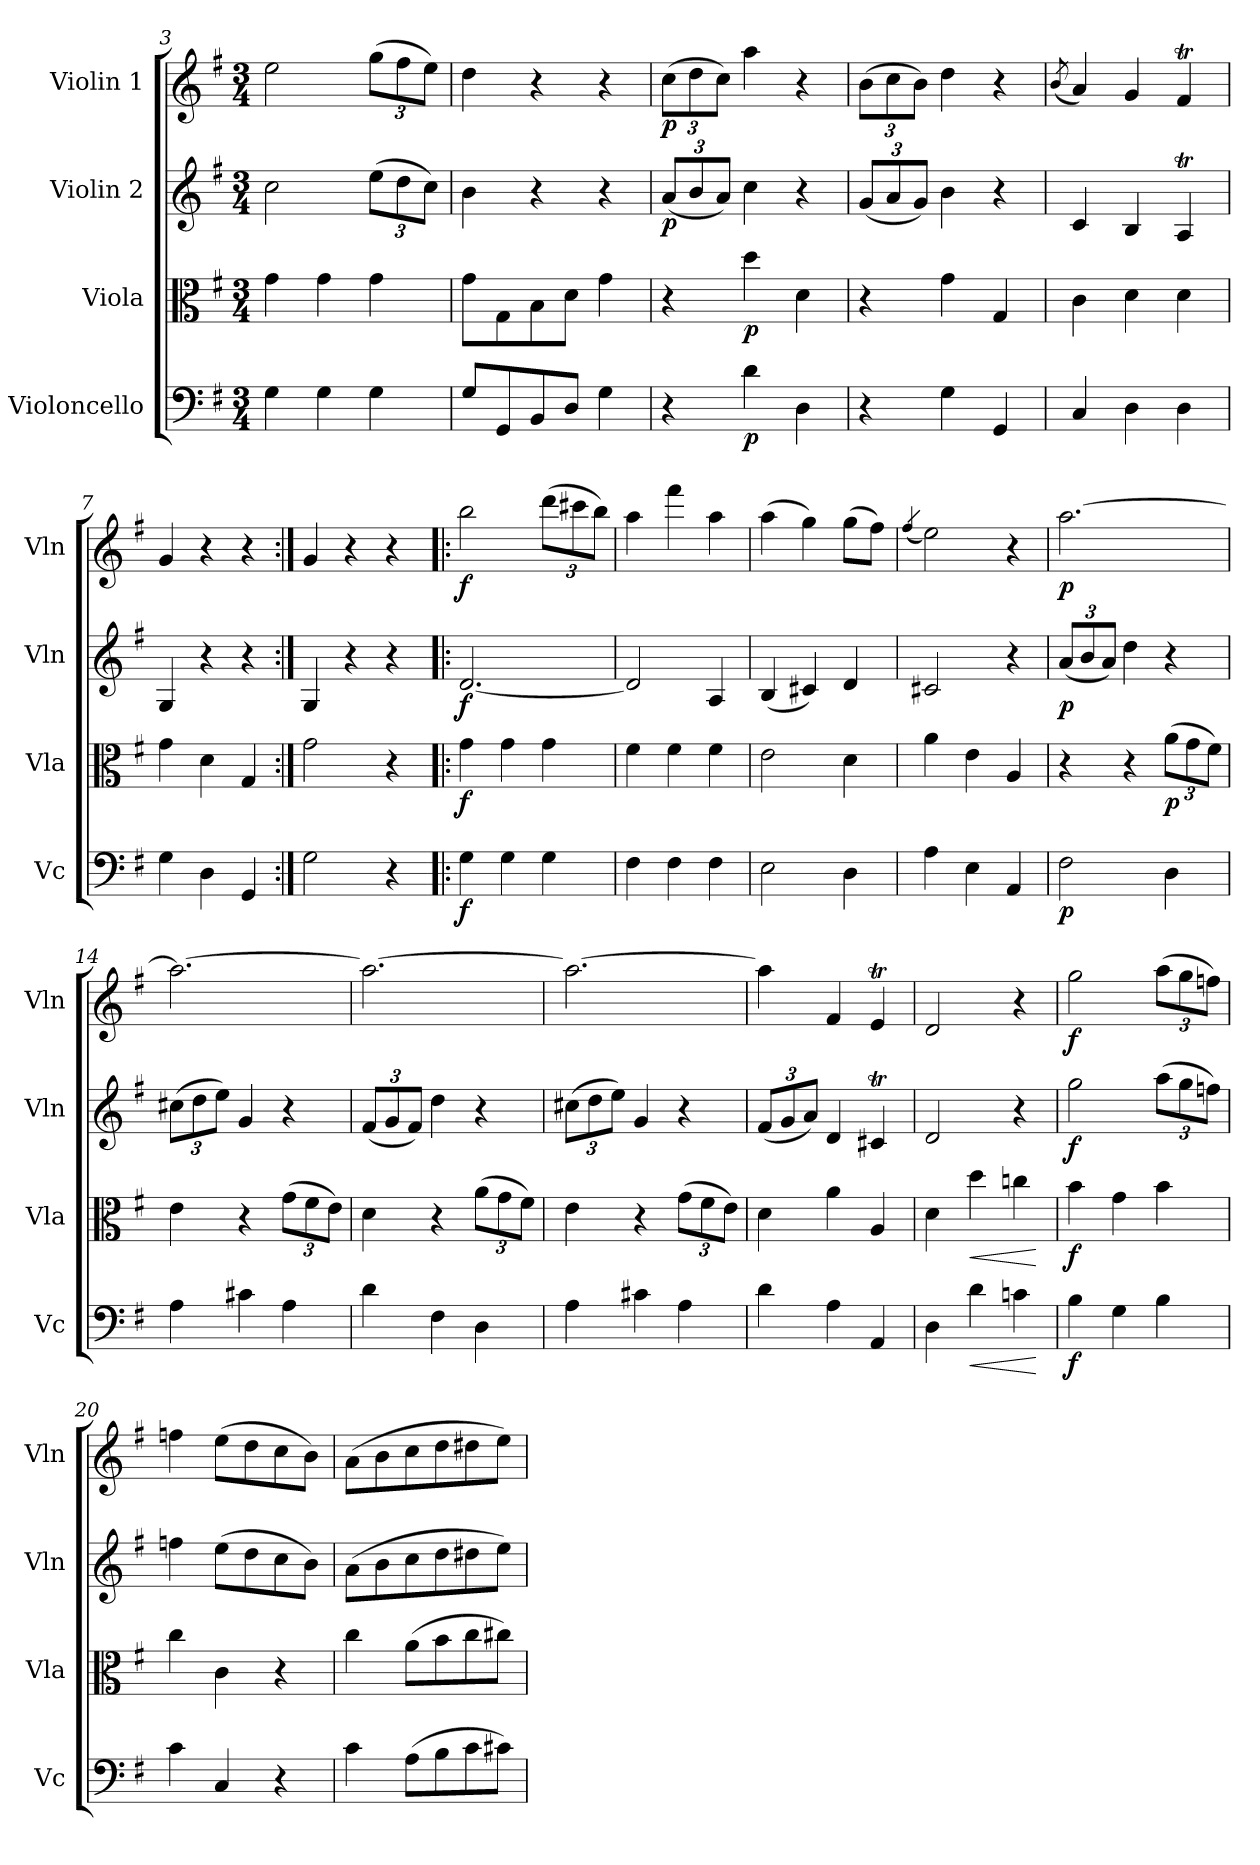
**kern	**dynam	**kern	**dynam	**kern	**dynam	**kern	**dynam
*part4	*part4	*part3	*part3	*part2	*part2	*part1	*part1
*staff4	*staff4	*staff3	*staff3	*staff2	*staff2	*staff1	*staff1
*I"Violoncello	*	*I"Viola	*	*I"Violin 2	*	*I"Violin 1	*
*I'Vc	*	*I'Vla	*	*I'Vln	*	*I'Vln	*
*clefF4	*	*clefC3	*	*clefG2	*	*clefG2	*
*k[f#]	*	*k[f#]	*	*k[f#]	*	*k[f#]	*
*M3/4	*	*M3/4	*	*M3/4	*	*M3/4	*
=3	=3	=3	=3	=3	=3	=3	=3
4G\	.	4g\	.	2cc\	.	2ee\	.
4G\	.	4g\	.	.	.	.	.
*	*	*	*	*Xbrackettup	*	*Xbrackettup	*
4G\	.	4g\	.	(12ee\L	.	(12gg\L	.
.	.	.	.	12dd\	.	12ff#\	.
.	.	.	.	12cc\J)	.	12ee\J)	.
=4	=4	=4	=4	=4	=4	=4	=4
8G/L	.	8g\L	.	4b\	.	4dd\	.
8GG/	.	8G\	.	.	.	.	.
8BB/	.	8B\	.	4r	.	4r	.
8D/J	.	8d\J	.	.	.	.	.
4G\	.	4g\	.	4r	.	4r	.
=5	=5	=5	=5	=5	=5	=5	=5
!	!	!	!	!	!LO:DY:b	!	!LO:DY:b
4r	.	4r	.	(12a/L	p	(12cc\L	p
.	.	.	.	12b/	.	12dd\	.
.	.	.	.	12a/J)	.	12cc\J)	.
!	!LO:DY:b	!	!LO:DY:b	!	!	!	!
4d\	p	4dd\	p	4cc\	.	4aa\	.
4D\	.	4d\	.	4r	.	4r	.
!!LO:LB:g=z
=6	=6	=6	=6	=6	=6	=6	=6
4r	.	4r	.	(12g/L	.	(12b\L	.
.	.	.	.	12a/	.	12cc\	.
.	.	.	.	12g/J)	.	12b\J)	.
4G\	.	4g\	.	4b\	.	4dd\	.
4GG/	.	4G/	.	4r	.	4r	.
=7	=7	=7	=7	=7	=7	=7	=7
.	.	.	.	.	.	(8qb/	.
4C/	.	4c\	.	4c/	.	4a/)	.
4D\	.	4d\	.	4B/	.	4g/	.
4D\	.	4d\	.	4AT/	.	4f#t/	.
=7X1	=7X1	=7X1	=7X1	=7X1	=7X1	=7X1	=7X1
4G\	.	4g\	.	4G/	.	4g/	.
4D\	.	4d\	.	4r	.	4r	.
4GG/	.	4G/	.	4r	.	4r	.
=8:|!	=8:|!	=8:|!	=8:|!	=8:|!	=8:|!	=8:|!	=8:|!
2G\	.	2g\	.	4G/	.	4g/	.
.	.	.	.	4r	.	4r	.
4r	.	4r	.	4r	.	4r	.
=9!|:	=9!|:	=9!|:	=9!|:	=9!|:	=9!|:	=9!|:	=9!|:
!	!LO:DY:b	!	!LO:DY:b	!	!LO:DY:b	!	!LO:DY:b
4G\	f	4g\	f	[2.d/	f	2bb\	f
4G\	.	4g\	.	.	.	.	.
4G\	.	4g\	.	.	.	(12ddd\L	.
.	.	.	.	.	.	12ccc#X\	.
.	.	.	.	.	.	12bb\J)	.
=10	=10	=10	=10	=10	=10	=10	=10
4F#\	.	4f#\	.	2d/]	.	4aa\	.
4F#\	.	4f#\	.	.	.	4fff#\	.
4F#\	.	4f#\	.	4A/	.	4aa\	.
=11	=11	=11	=11	=11	=11	=11	=11
2E\	.	2e\	.	(4B/	.	(4aa\	.
.	.	.	.	4c#X/)	.	4gg\)	.
4D\	.	4d\	.	4d/	.	(8gg\L	.
.	.	.	.	.	.	8ff#\J)	.
!!LO:LB:g=z
=12	=12	=12	=12	=12	=12	=12	=12
.	.	.	.	.	.	(4qff#/	.
4A\	.	4a\	.	2c#X/	.	2ee\)	.
4E\	.	4e\	.	.	.	.	.
4AA/	.	4A/	.	4r	.	4r	.
=13	=13	=13	=13	=13	=13	=13	=13
!	!LO:DY:b	!	!	!	!LO:DY:b	!	!LO:DY:b
2F#\	p	4r	.	(12a/L	p	[2.aa\	p
.	.	.	.	12b/	.	.	.
.	.	.	.	12a/J)	.	.	.
.	.	4r	.	4dd\	.	.	.
*	*	*Xbrackettup	*	*	*	*	*
!	!	!	!LO:DY:b	!	!	!	!
4D\	.	(12a\L	p	4r	.	.	.
.	.	12g\	.	.	.	.	.
.	.	12f#\J)	.	.	.	.	.
=14	=14	=14	=14	=14	=14	=14	=14
4A\	.	4e\	.	(12cc#X\L	.	2.aa\_	.
.	.	.	.	12dd\	.	.	.
.	.	.	.	12ee\J)	.	.	.
4c#X\	.	4r	.	4g/	.	.	.
4A\	.	(12g\L	.	4r	.	.	.
.	.	12f#\	.	.	.	.	.
.	.	12e\J)	.	.	.	.	.
=15	=15	=15	=15	=15	=15	=15	=15
4d\	.	4d\	.	(12f#/L	.	2.aa\_	.
.	.	.	.	12g/	.	.	.
.	.	.	.	12f#/J)	.	.	.
4F#\	.	4r	.	4dd\	.	.	.
4D\	.	(12a\L	.	4r	.	.	.
.	.	12g\	.	.	.	.	.
.	.	12f#\J)	.	.	.	.	.
=16	=16	=16	=16	=16	=16	=16	=16
4A\	.	4e\	.	(12cc#X\L	.	2.aa\_	.
.	.	.	.	12dd\	.	.	.
.	.	.	.	12ee\J)	.	.	.
4c#X\	.	4r	.	4g/	.	.	.
4A\	.	(12g\L	.	4r	.	.	.
.	.	12f#\	.	.	.	.	.
.	.	12e\J)	.	.	.	.	.
=17	=17	=17	=17	=17	=17	=17	=17
4d\	.	4d\	.	(12f#/L	.	4aa\]	.
.	.	.	.	12g/	.	.	.
.	.	.	.	12a/J)	.	.	.
4A\	.	4a\	.	4d/	.	4f#/	.
4AA/	.	4A/	.	4c#Xt/	.	4eT/	.
!!LO:LB:g=z
=18	=18	=18	=18	=18	=18	=18	=18
4D\	.	4d\	.	2d/	.	2d/	.
!	!LO:HP:b	!	!LO:HP:b	!	!	!	!
4d\	<	4dd\	<	.	.	.	.
4cn\	.	4ccn\	.	4r	.	4r	.
.	[	.	[	.	.	.	.
=19	=19	=19	=19	=19	=19	=19	=19
!	!LO:DY:b	!	!LO:DY:b	!	!LO:DY:b	!	!LO:DY:b
4B\	f	4b\	f	2gg\	f	2gg\	f
4G\	.	4g\	.	.	.	.	.
4B\	.	4b\	.	(12aa\L	.	(12aa\L	.
.	.	.	.	12gg\	.	12gg\	.
.	.	.	.	12ffn\J)	.	12ffn\J)	.
=20	=20	=20	=20	=20	=20	=20	=20
4c\	.	4cc\	.	4ffn\	.	4ffn\	.
4C/	.	4c\	.	(8ee\L	.	(8ee\L	.
.	.	.	.	8dd\	.	8dd\	.
4r	.	4r	.	8cc\	.	8cc\	.
.	.	.	.	8b\J)	.	8b\J)	.
=21	=21	=21	=21	=21	=21	=21	=21
4c\	.	4cc\	.	(8a\L	.	(8a\L	.
.	.	.	.	8b\	.	8b\	.
(8A\L	.	(8a\L	.	8cc\	.	8cc\	.
8B\	.	8b\	.	8dd\	.	8dd\	.
8c\	.	8cc\	.	8dd#X\	.	8dd#X\	.
8c#X\J)	.	8cc#X\J)	.	8ee\J)	.	8ee\J)	.
=	=	=	=	=	=	=	=
*-	*-	*-	*-	*-	*-	*-	*-
